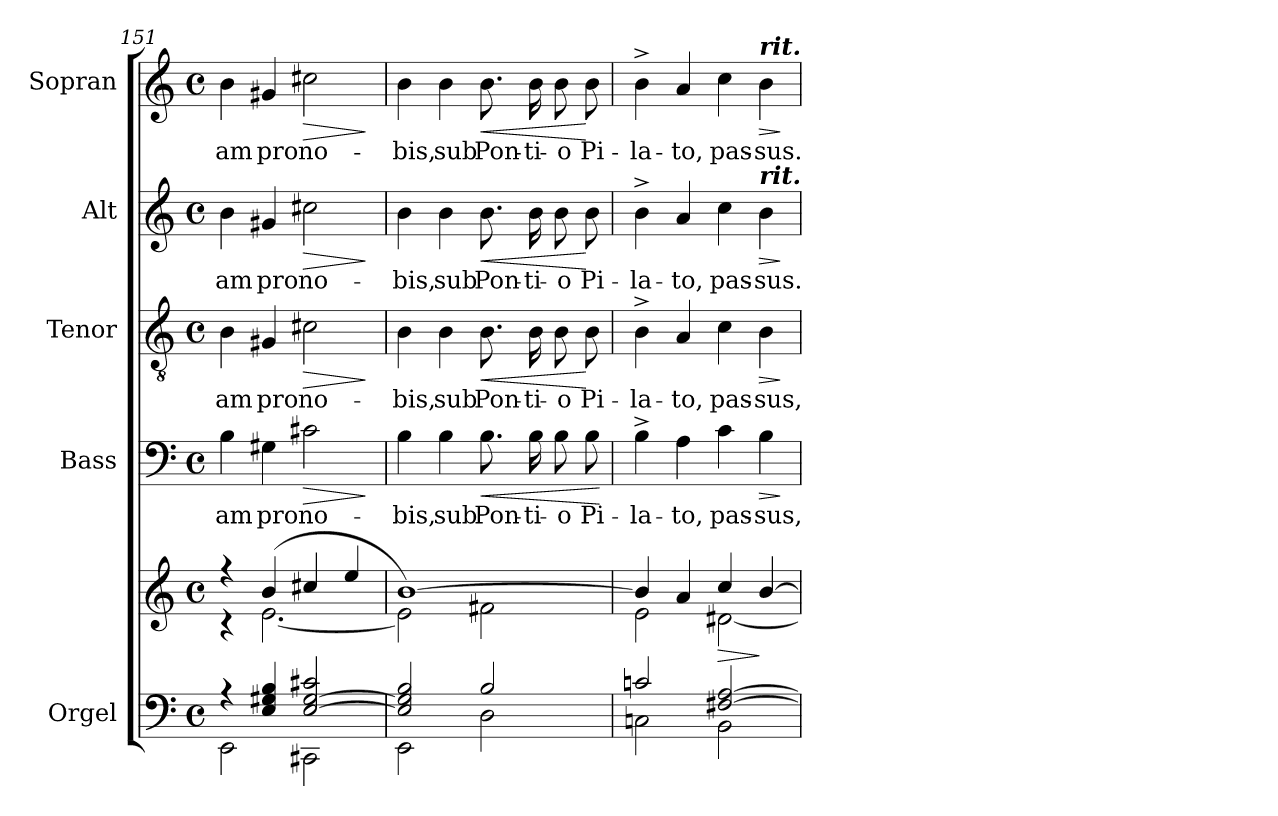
**kern	**kern	**dynam	**kern	**text	**dynam	**kern	**text	**dynam	**kern	**text	**dynam	**kern	**text	**dynam
*part5	*part5	*part5	*part4	*part4	*part4	*part3	*part3	*part3	*part2	*part2	*part2	*part1	*part1	*part1
*staff6	*staff5	*staff5/6	*staff4	*staff4	*staff4	*staff3	*staff3	*staff3	*staff2	*staff2	*staff2	*staff1	*staff1	*staff1
*I"Orgel	*	*	*I"Bass	*	*	*I"Tenor	*	*	*I"Alt	*	*	*I"Sopran	*	*
*I'Org.	*	*	*I'B.	*	*	*I'T.	*	*	*I'A.	*	*	*I'S.	*	*
!!LO:PB:g=z
*clefF4	*clefG2	*	*clefF4	*	*	*clefGv2	*	*	*clefG2	*	*	*clefG2	*	*
*k[]	*k[]	*	*k[]	*	*	*k[]	*	*	*k[]	*	*	*k[]	*	*
*C:	*C:	*	*C:	*	*	*C:	*	*	*C:	*	*	*C:	*	*
*M4/4	*M4/4	*	*M4/4	*	*	*M4/4	*	*	*M4/4	*	*	*M4/4	*	*
*met(c)	*met(c)	*	*met(c)	*	*	*met(c)	*	*	*met(c)	*	*	*met(c)	*	*
=151	=151	=151	=151	=151	=151	=151	=151	=151	=151	=151	=151	=151	=151	=151
*^	*^	*	*	*	*	*	*	*	*	*	*	*	*	*
!	!	!	!	!	!	!LO:LY:b	!	!	!LO:LY:b	!	!	!LO:LY:b	!	!	!LO:LY:b	!
4rG	2EE\	4r	4r	.	4B\	-am	.	4B\	-am	.	4b\	-am	.	4b\	-am	.
!	!	!	!	!	!	!LO:LY:b	!	!	!LO:LY:b	!	!	!LO:LY:b	!	!	!LO:LY:b	!
4E/ 4G#X/ 4B/	.	(4b/	[<2.e\	.	4G#X\	pro	.	4G#X/	pro	.	4g#X/	pro	.	4g#X/	pro	.
!	!	!	!	!	!	!LO:LY:b	!LO:HP:b	!	!LO:LY:b	!LO:HP:b	!	!LO:LY:b	!LO:HP:b	!	!LO:LY:b	!LO:HP:b
[<2E/ [<2G#/ 2c#X/	2CC#X\	4cc#X/	.	.	2c#X\	no-	>	2c#X\	no-	>	2cc#X\	no-	>	2cc#X\	no-	>
.	.	4ee/	.	.	.	.	.	.	.	.	.	.	.	.	.	.
*v	*v	*	*	*	*	*	*	*	*	*	*	*	*	*	*	*
*	*v	*v	*	*	*	*	*	*	*	*	*	*	*	*	*
.	.	.	.	.	]	.	.	]	.	.	]	.	.	]
=152	=152	=152	=152	=152	=152	=152	=152	=152	=152	=152	=152	=152	=152	=152
*^	*^	*	*	*	*	*	*	*	*	*	*	*	*	*
!	!	!	!	!	!	!LO:LY:b	!	!	!LO:LY:b	!	!	!LO:LY:b	!	!	!LO:LY:b	!
2E/] 2G#/] 2B/	2EE\	[>1b)	2e\]	.	4B\	-bis,	.	4B\	-bis,	.	4b\	-bis,	.	4b\	-bis,	.
!	!	!	!	!	!	!LO:LY:b	!	!	!LO:LY:b	!	!	!LO:LY:b	!	!	!LO:LY:b	!
.	.	.	.	.	4B\	sub	.	4B\	sub	.	4b\	sub	.	4b\	sub	.
!	!	!	!	!	!	!LO:LY:b	!LO:HP:b	!	!LO:LY:b	!LO:HP:b	!	!LO:LY:b	!LO:HP:b	!	!LO:LY:b	!LO:HP:b
2B/	2D\	.	2f#X\	.	8.B\	Pon-	<	8.B\	Pon-	<	8.b\	Pon-	<	8.b\	Pon-	<
!	!	!	!	!	!	!LO:LY:b	!	!	!LO:LY:b	!	!	!LO:LY:b	!	!	!LO:LY:b	!
.	.	.	.	.	16B\	-ti-	.	16B\	-ti-	.	16b\	-ti-	.	16b\	-ti-	.
!	!	!	!	!	!	!LO:LY:b	!	!	!LO:LY:b	!	!	!LO:LY:b	!	!	!LO:LY:b	!
.	.	.	.	.	8B\	-o	.	8B\	-o	.	8b\	-o	.	8b\	-o	.
!	!	!	!	!	!	!LO:LY:b	!	!	!LO:LY:b	!	!	!LO:LY:b	!	!	!LO:LY:b	!
.	.	.	.	.	8B\	Pi-	.	8B\	Pi-	[	8b\	Pi-	[	8b\	Pi-	[
*v	*v	*	*	*	*	*	*	*	*	*	*	*	*	*	*	*
*	*v	*v	*	*	*	*	*	*	*	*	*	*	*	*	*
.	.	.	.	.	[	.	.	.	.	.	.	.	.	.
=153	=153	=153	=153	=153	=153	=153	=153	=153	=153	=153	=153	=153	=153	=153
*^	*^	*	*	*	*	*	*	*	*	*	*	*	*	*
!	!	!	!	!	!	!LO:LY:b	!	!	!LO:LY:b	!	!	!LO:LY:b	!	!	!LO:LY:b	!
2cn/	2Cn\	4b/]	2e\	.	4B^>\	-la-	.	4B^>\	-la-	.	4b^>\	-la-	.	4b^>\	-la-	.
!	!	!	!	!	!	!LO:LY:b	!	!	!LO:LY:b	!	!	!LO:LY:b	!	!	!LO:LY:b	!
.	.	4a/	.	.	4A\	-to,	.	4A/	-to,	.	4a/	-to,	.	4a/	-to,	.
!	!	!	!	!LO:HP:b	!	!LO:LY:b	!	!	!LO:LY:b	!	!	!LO:LY:b	!	!	!LO:LY:b	!
[>2F#X/ [>2A/	2BB\	4cc/	[<2d#X\	>	4c\	pas-	.	4c\	pas-	.	4cc\	pas-	.	4cc\	pas-	.
!	!	!	!	!	!	!	!	!	!	!	!	!	!	!LO:TX:a:Bi:t=rit.	!	!
!	!	!	!	!	!	!	!	!	!	!	!LO:TX:a:Bi:t=rit.	!	!	!	!	!
!	!	!	!	!	!	!LO:LY:b	!LO:HP:b	!	!LO:LY:b	!LO:HP:b	!	!LO:LY:b	!LO:HP:b	!	!LO:LY:b	!LO:HP:b
.	.	[>4b/	.	]	4B\	-sus,	>	4B\	-sus,	>	4b\	-sus.	>	4b\	-sus.	>
*v	*v	*	*	*	*	*	*	*	*	*	*	*	*	*	*	*
*	*v	*v	*	*	*	*	*	*	*	*	*	*	*	*	*
.	.	.	.	.	]	.	.	]	.	.	]	.	.	]
=	=	=	=	=	=	=	=	=	=	=	=	=	=	=
*-	*-	*-	*-	*-	*-	*-	*-	*-	*-	*-	*-	*-	*-	*-
